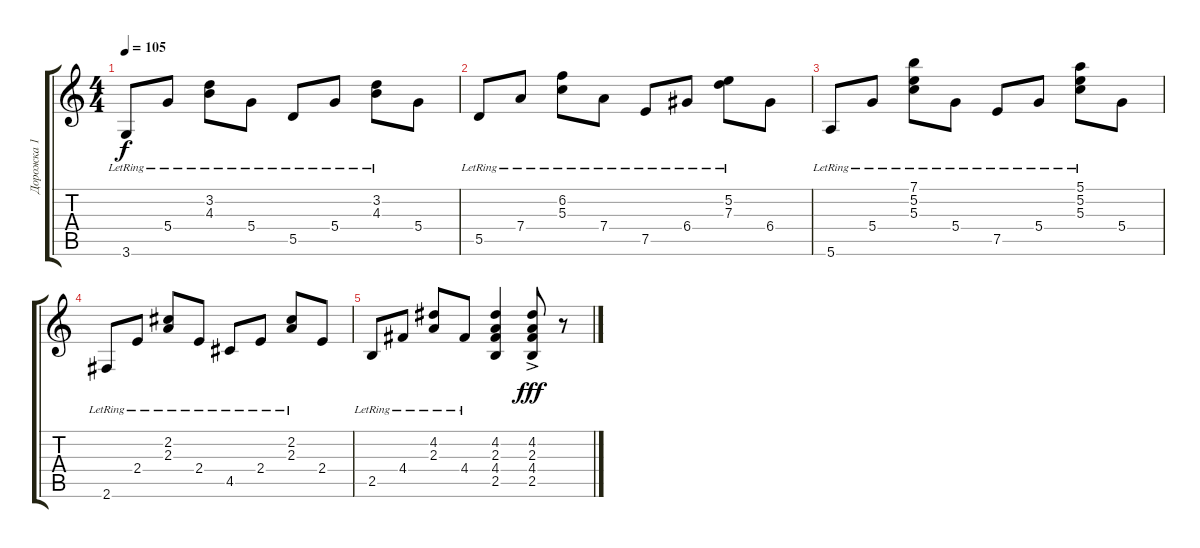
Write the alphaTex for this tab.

\track ("Дорожка 1" "Дорожка 1") {instrument acousticguitarnylon}
\staff {score tabs}
\tuning (E4 B3 G3 D3 A2 E2) {hide}
\ts (4 4)
\tempo 105
\clef g2
\ks c
3.6{lr}.8{dy f} 5.4{lr}.8 (3.2{lr} 4.3{lr}).8 5.4{lr}.8 5.5{lr}.8 5.4{lr}.8 (3.2{lr} 4.3{lr}).8 5.4.8 |
5.5{lr}.8 7.4{lr}.8 (6.2{lr} 5.3{lr}).8 7.4{lr}.8 7.5{lr}.8 6.4{lr}.8 (5.2{lr} 7.3{lr}).8 6.4.8 |
5.6{lr}.8 5.4{lr}.8 (7.1{lr} 5.2{lr} 5.3{lr}).8 5.4{lr}.8 7.5{lr}.8 5.4{lr}.8 (5.1{lr} 5.2{lr} 5.3{lr}).8 5.4.8 |
2.6{lr}.8 2.4{lr}.8 (2.2{lr} 2.3{lr}).8 2.4{lr}.8 4.5{lr}.8 2.4{lr}.8 (2.2{lr} 2.3{lr}).8 2.4.8 |
2.5{lr}.8 4.4{lr}.8 (4.2{lr} 2.3{lr}).8 4.4{lr}.8 (4.2 2.3 4.4 2.5).4 (4.2{ac} 2.3{ac} 4.4{ac} 2.5{ac}).8{dy fff} r.8
